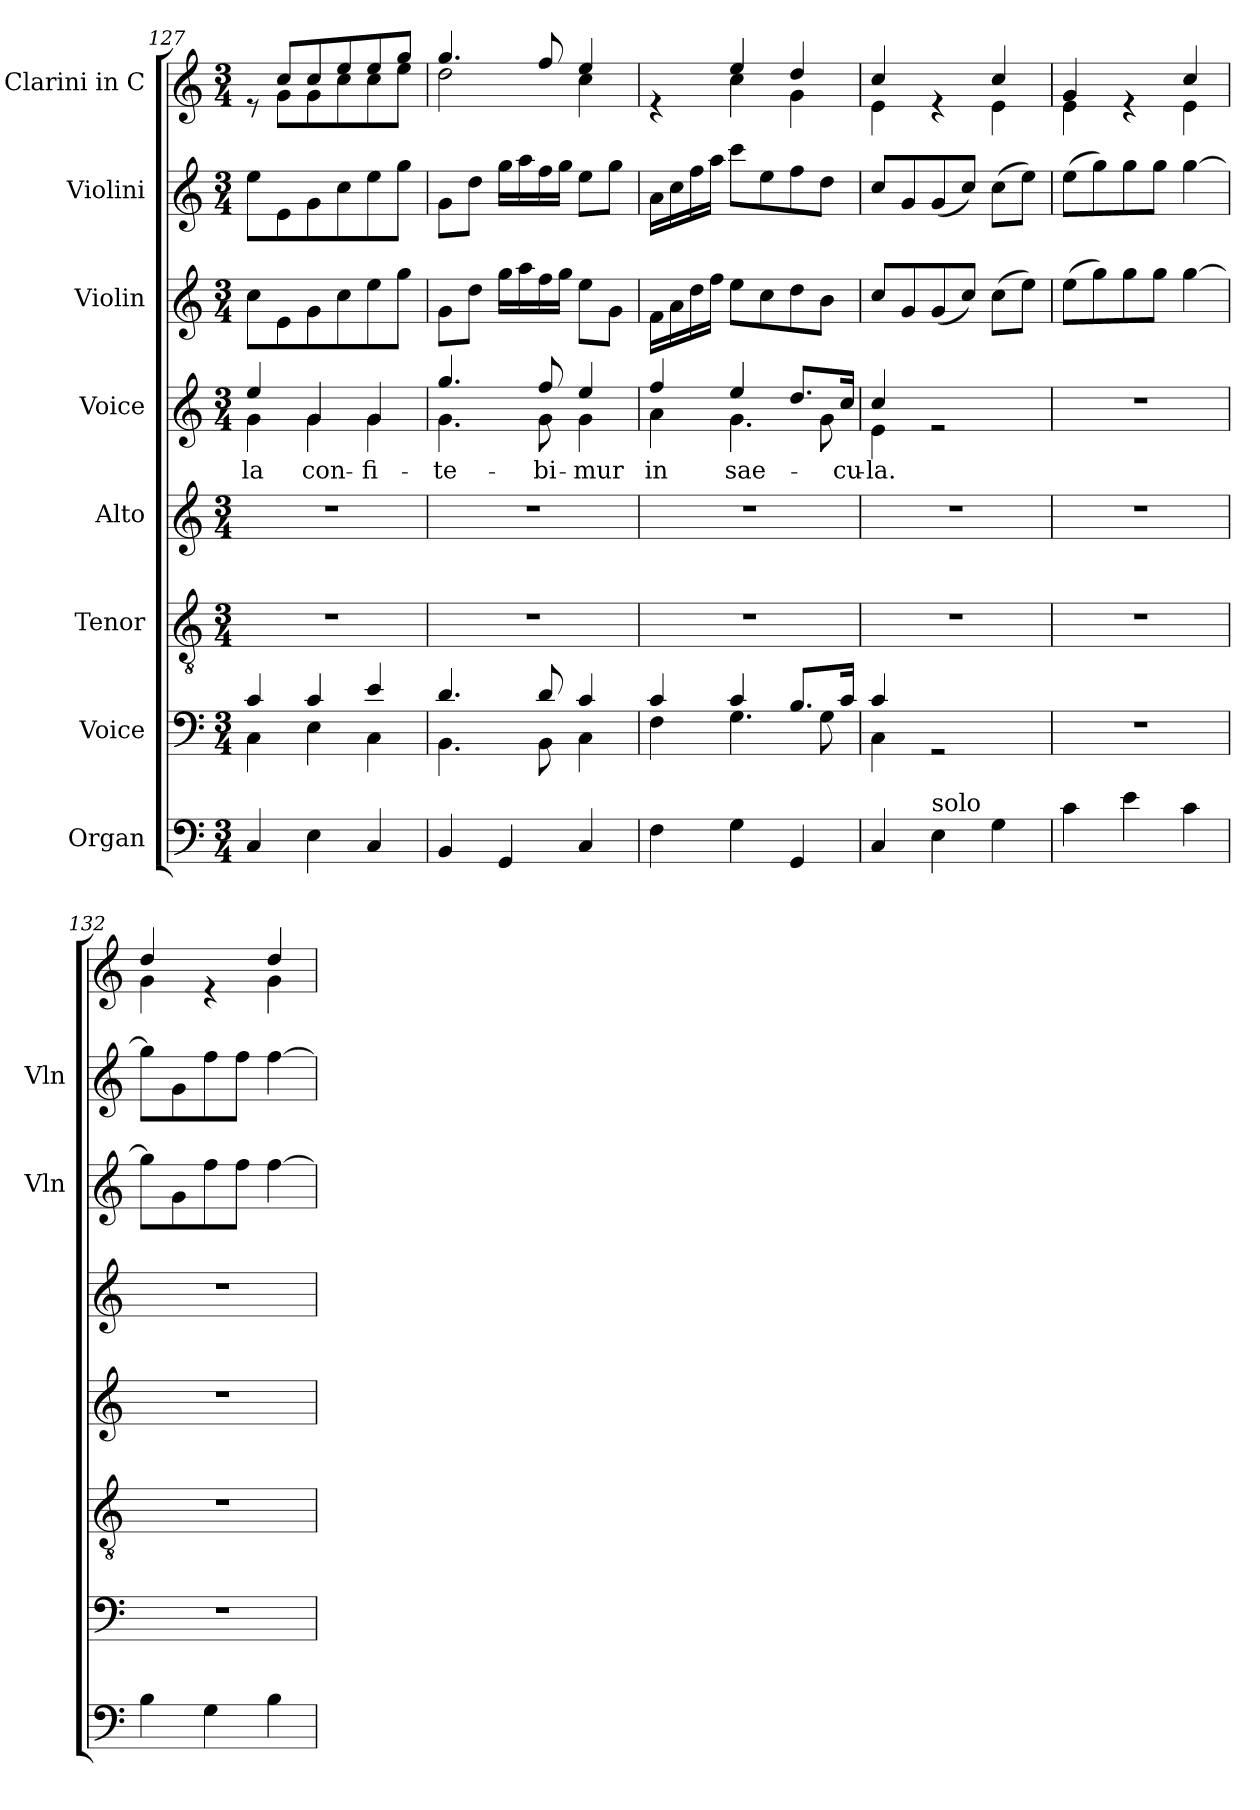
**kern	**kern	**kern	**kern	**kern	**text	**kern	**kern	**kern
*part8	*part7	*part6	*part5	*part4	*part4	*part3	*part2	*part1
*staff8	*staff7	*staff6	*staff5	*staff4	*staff4	*staff3	*staff2	*staff1
*I"Organ	*I"Voice	*I"Tenor	*I"Alto	*I"Voice	*	*I"Violin	*I"Violini	*I"Clarini in C
*	*	*	*	*	*	*I'Vln	*I'Vln	*
*clefF4	*clefF4	*clefGv2	*clefG2	*clefG2	*	*clefG2	*clefG2	*clefG2
*k[]	*k[]	*k[]	*k[]	*k[]	*	*k[]	*k[]	*k[]
*M3/4	*M3/4	*M3/4	*M3/4	*M3/4	*	*M3/4	*M3/4	*M3/4
=127	=127	=127	=127	=127	=127	=127	=127	=127
*	*^	*	*	*	*	*	*	*
!	!	!	!	!	!	!LO:LY:b	!	!	!
*	*	*	*	*	*^	*	*	*	*^
4C/	4c/	4C\	2.r	2.r	4ee/	4g\	-la	8cc\L	8ee\L	8re	8ryy
.	.	.	.	.	.	.	.	8e\	8e\	8cc/L	8g\L
!	!	!	!	!	!	!	!LO:LY:b	!	!	!	!
4E\	4c/	4E\	.	.	4g/	4g\	con-	8g\	8g\	8cc/	8g\
.	.	.	.	.	.	.	.	8cc\	8cc\	8ee/	8cc\
!	!	!	!	!	!	!	!LO:LY:b	!	!	!	!
4C/	4e/	4C\	.	.	4g/	4g\	-fi-	8ee\	8ee\	8ee/	8cc\
.	.	.	.	.	.	.	.	8gg\J	8gg\J	8gg/J	8ee\J
=128	=128	=128	=128	=128	=128	=128	=128	=128	=128	=128	=128
!	!	!	!	!	!	!	!LO:LY:b	!	!	!	!
4BB/	4.d/	4.BB\	2.r	2.r	4.gg/	4.g\	-te-	8g\L	8g\L	4.gg/	2dd\
.	.	.	.	.	.	.	.	8dd\J	8dd\J	.	.
4GG/	.	.	.	.	.	.	.	16gg\LL	16gg\LL	.	.
.	.	.	.	.	.	.	.	16aa\	16aa\	.	.
!	!	!	!	!	!	!	!LO:LY:b	!	!	!	!
.	8d/	8BB\	.	.	8ff/	8g\	-bi-	16ff\	16ff\	8ff/	.
.	.	.	.	.	.	.	.	16gg\JJ	16gg\JJ	.	.
!	!	!	!	!	!	!	!LO:LY:b	!	!	!	!
4C/	4c/	4C\	.	.	4ee/	4g\	-mur	8ee\L	8ee\L	4ee/	4cc\
.	.	.	.	.	.	.	.	8g\J	8gg\J	.	.
=129	=129	=129	=129	=129	=129	=129	=129	=129	=129	=129	=129
!	!	!	!	!	!	!	!LO:LY:b	!	!	!	!
4F\	4c/	4F\	2.r	2.r	4ff/	4a\	in	16f\LL	16a\LL	4re	4ryy
.	.	.	.	.	.	.	.	16a\	16cc\	.	.
.	.	.	.	.	.	.	.	16dd\	16ff\	.	.
.	.	.	.	.	.	.	.	16ff\JJ	16aa\JJ	.	.
!	!	!	!	!	!	!	!LO:LY:b	!	!	!	!
4G\	4c/	4.G\	.	.	4ee/	4.g\	sae-	8ee\L	8ccc\L	4ee/	4cc\
.	.	.	.	.	.	.	.	8cc\	8ee\	.	.
4GG/	8.B/L	.	.	.	8.dd/L	.	.	8dd\	8ff\	4dd/	4g\
.	.	8G\	.	.	.	8g\	.	8b\J	8dd\J	.	.
!	!	!	!	!	!	!	!LO:LY:b	!	!	!	!
.	16c/Jk	.	.	.	16cc/Jk	.	-cu-	.	.	.	.
=130	=130	=130	=130	=130	=130	=130	=130	=130	=130	=130	=130
!	!	!	!	!	!	!	!LO:LY:b	!	!	!	!
4C/	4c/	4C\	2.r	2.r	4cc/	4e\	-la.	8cc/L	8cc/L	4cc/	4e\
.	.	.	.	.	.	.	.	8g/	8g/	.	.
!LO:TX:a:t=solo	!	!	!	!	!	!	!	!	!	!	!
4E\	2rGG	2ryy	.	.	2re	2ryy	.	(8g/	(8g/	4re	4ryy
.	.	.	.	.	.	.	.	8cc/J)	8cc/J)	.	.
4G\	.	.	.	.	.	.	.	(8cc\L	(8cc\L	4cc/	4e\
.	.	.	.	.	.	.	.	8ee\J)	8ee\J)	.	.
*	*v	*v	*	*	*v	*v	*	*	*	*	*
=131	=131	=131	=131	=131	=131	=131	=131	=131	=131
4c\	2.r	2.r	2.r	2.r	.	(8ee\L	(8ee\L	4g/	4e\
.	.	.	.	.	.	8gg\)	8gg\)	.	.
4e\	.	.	.	.	.	8gg\	8gg\	4re	4ryy
.	.	.	.	.	.	8gg\J	8gg\J	.	.
4c\	.	.	.	.	.	[4gg\	[4gg\	4cc/	4e\
!!LO:LB:g=z	!!
=132	=132	=132	=132	=132	=132	=132	=132	=132	=132
4B\	2.r	2.r	2.r	2.r	.	8gg\L]	8gg\L]	4dd/	4g\
.	.	.	.	.	.	8g\	8g\	.	.
4G\	.	.	.	.	.	8ff\	8ff\	4re	4ryy
.	.	.	.	.	.	8ff\J	8ff\J	.	.
4B\	.	.	.	.	.	[4ff\	[4ff\	4dd/	4g\
*	*	*	*	*	*	*	*	*v	*v
=	=	=	=	=	=	=	=	=
*-	*-	*-	*-	*-	*-	*-	*-	*-
